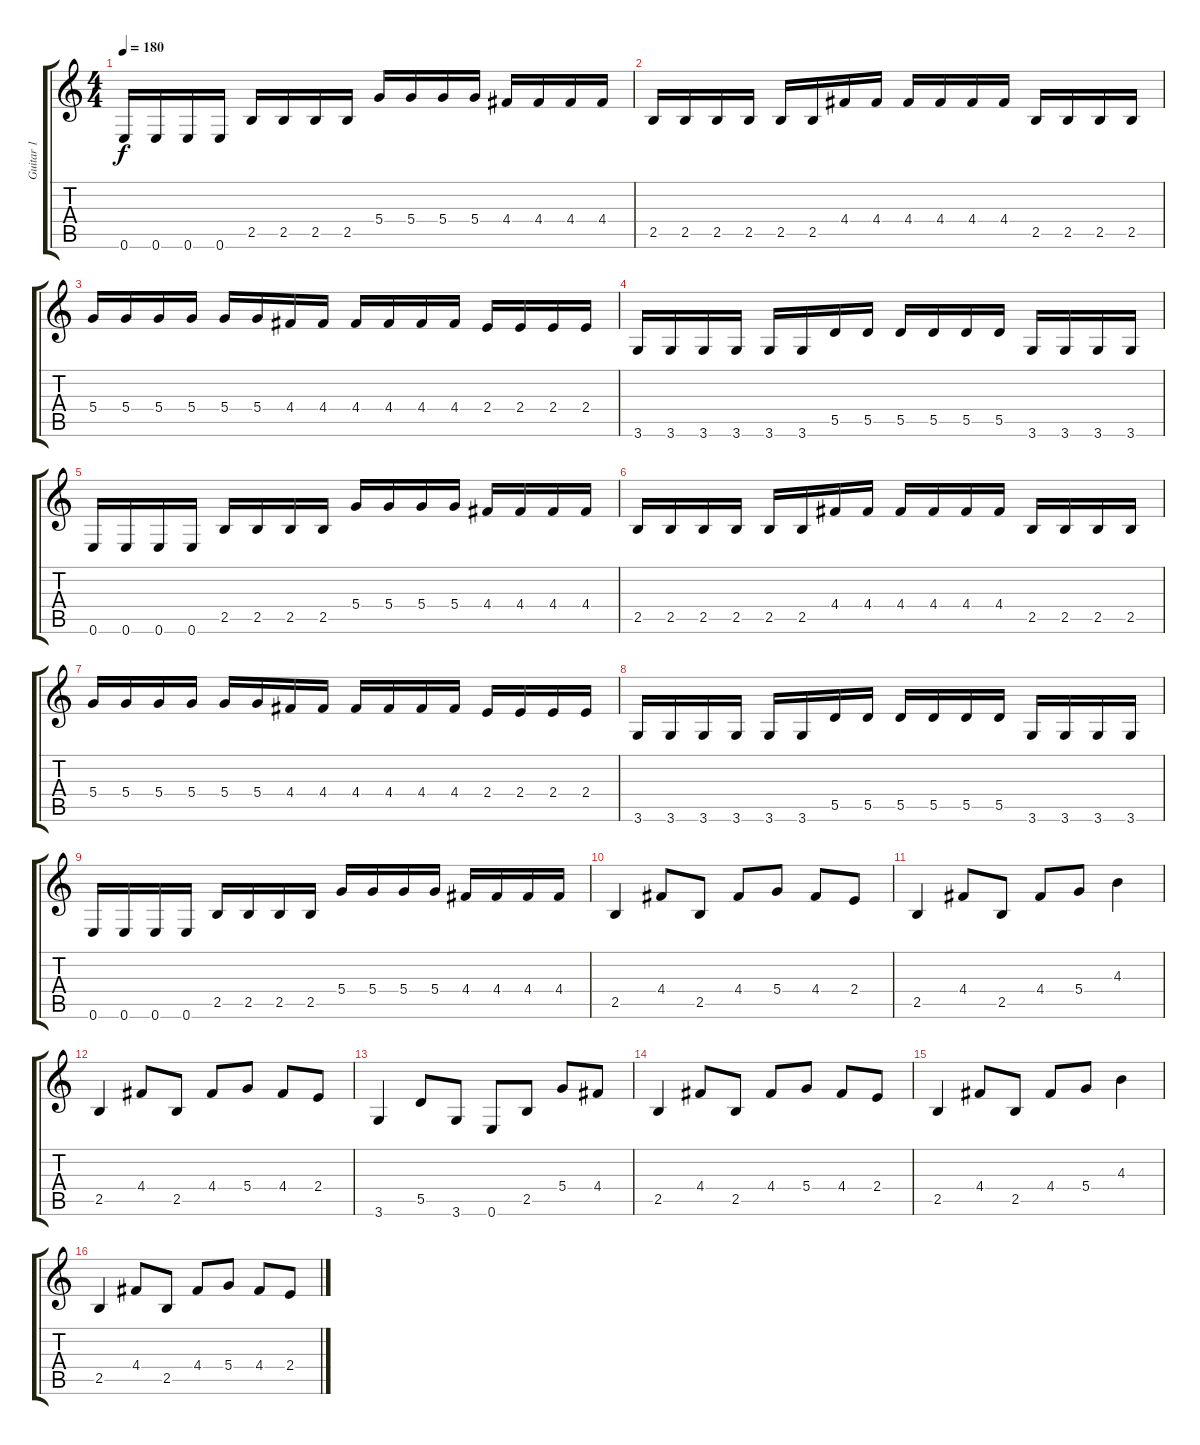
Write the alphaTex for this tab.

\track ("Guitar 1" "Guitar 1") {instrument distortionguitar}
\staff {score tabs}
\tuning (E4 B3 G3 D3 A2 E2) {hide}
\ts (4 4)
\tempo 180
\clef g2
\ks c
0.6.16{dy f} 0.6.16 0.6.16 0.6.16 2.5.16 2.5.16 2.5.16 2.5.16 5.4.16 5.4.16 5.4.16 5.4.16 4.4.16 4.4.16 4.4.16 4.4.16 |
2.5.16 2.5.16 2.5.16 2.5.16 2.5.16 2.5.16 4.4.16 4.4.16 4.4.16 4.4.16 4.4.16 4.4.16 2.5.16 2.5.16 2.5.16 2.5.16 |
5.4.16 5.4.16 5.4.16 5.4.16 5.4.16 5.4.16 4.4.16 4.4.16 4.4.16 4.4.16 4.4.16 4.4.16 2.4.16 2.4.16 2.4.16 2.4.16 |
3.6.16 3.6.16 3.6.16 3.6.16 3.6.16 3.6.16 5.5.16 5.5.16 5.5.16 5.5.16 5.5.16 5.5.16 3.6.16 3.6.16 3.6.16 3.6.16 |
0.6.16 0.6.16 0.6.16 0.6.16 2.5.16 2.5.16 2.5.16 2.5.16 5.4.16 5.4.16 5.4.16 5.4.16 4.4.16 4.4.16 4.4.16 4.4.16 |
2.5.16 2.5.16 2.5.16 2.5.16 2.5.16 2.5.16 4.4.16 4.4.16 4.4.16 4.4.16 4.4.16 4.4.16 2.5.16 2.5.16 2.5.16 2.5.16 |
5.4.16 5.4.16 5.4.16 5.4.16 5.4.16 5.4.16 4.4.16 4.4.16 4.4.16 4.4.16 4.4.16 4.4.16 2.4.16 2.4.16 2.4.16 2.4.16 |
3.6.16 3.6.16 3.6.16 3.6.16 3.6.16 3.6.16 5.5.16 5.5.16 5.5.16 5.5.16 5.5.16 5.5.16 3.6.16 3.6.16 3.6.16 3.6.16 |
0.6.16 0.6.16 0.6.16 0.6.16 2.5.16 2.5.16 2.5.16 2.5.16 5.4.16 5.4.16 5.4.16 5.4.16 4.4.16 4.4.16 4.4.16 4.4.16 |
2.5.4 4.4.8 2.5.8 4.4.8 5.4.8 4.4.8 2.4.8 |
2.5.4 4.4.8 2.5.8 4.4.8 5.4.8 4.3.4 |
2.5.4 4.4.8 2.5.8 4.4.8 5.4.8 4.4.8 2.4.8 |
3.6.4 5.5.8 3.6.8 0.6.8 2.5.8 5.4.8 4.4.8 |
2.5.4 4.4.8 2.5.8 4.4.8 5.4.8 4.4.8 2.4.8 |
2.5.4 4.4.8 2.5.8 4.4.8 5.4.8 4.3.4 |
2.5.4 4.4.8 2.5.8 4.4.8 5.4.8 4.4.8 2.4.8
